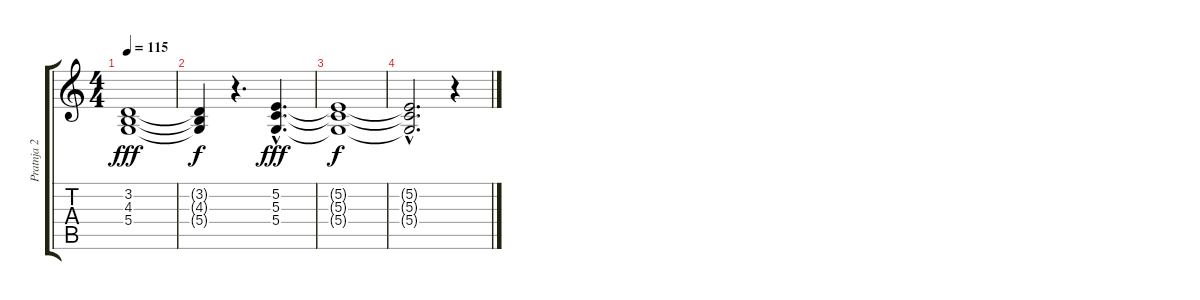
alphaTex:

\track ("Pratnja 2" "Pratnja 2") {instrument rockorgan}
\staff {score tabs}
\tuning (E4 B3 G3 D3 A2 E2) {hide}
\ts (4 4)
\tempo 115
\clef g2
\ks c
(3.2 4.3 5.4).1{dy fff} |
(3.2{t} 4.3{t} 5.4{t}).4{dy f} r.4{d} (5.2{hac} 5.3{hac} 5.4{hac}).4{d dy fff} |
(5.2{t} 5.3{t} 5.4{t}).1{dy f} |
(5.2{hac t} 5.3{hac t} 5.4{hac t}).2{d} r.4
